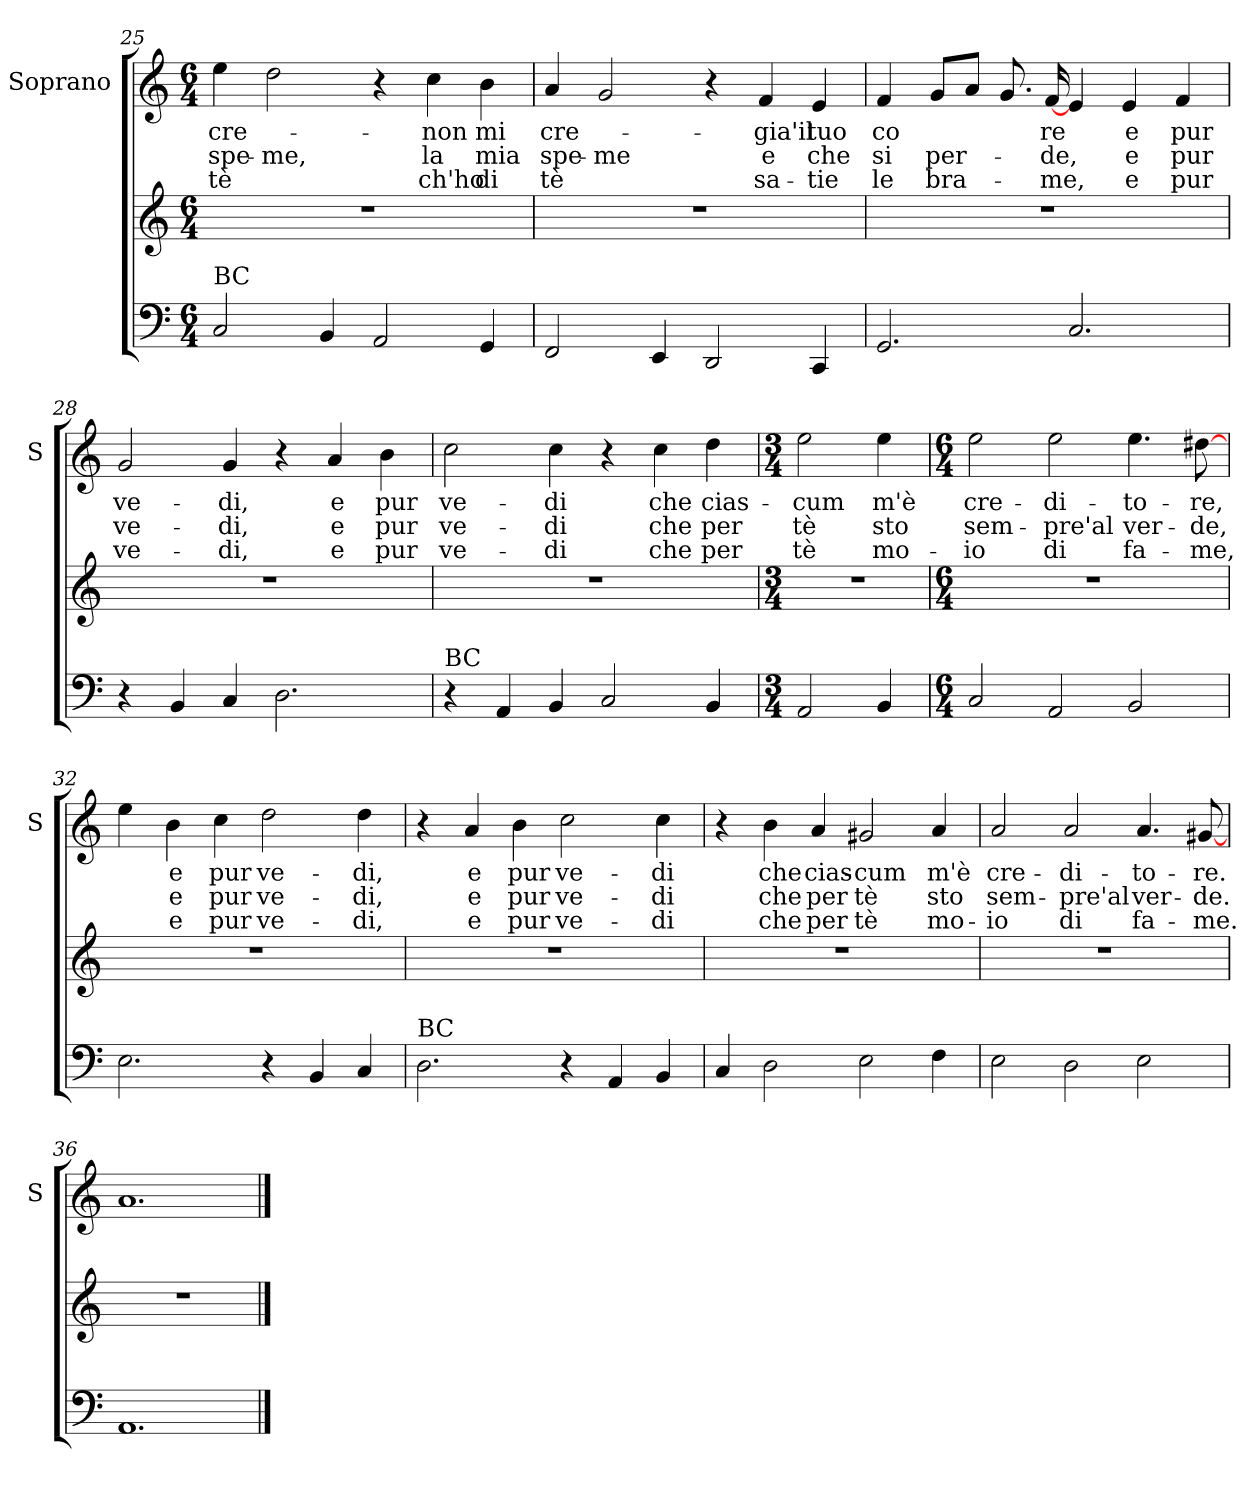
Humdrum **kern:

**kern	**kern	**kern	**text	**text	**text
*part2	*part2	*part1	*part1	*part1	*part1
*staff3	*staff2	*staff1	*staff1	*staff1	*staff1
*	*	*I"Soprano	*	*	*
*	*	*I'S	*	*	*
!!LO:PB:g=z
*clefF4	*clefG2	*clefG2	*	*	*
*k[]	*k[]	*k[]	*	*	*
*C:	*C:	*C:	*	*	*
*M6/4	*M6/4	*M6/4	*	*	*
=25	=25	=25	=25	=25	=25
!LO:TX:a:t=BC	!	!	!	!	!
!	!	!	!LO:LY:b	!LO:LY:b	!LO:LY:b
2C/	1.r	4ee\	cre-	spe-	tè
!	!	!	!	!LO:LY:b	!
.	.	2dd\	.	-me,	.
4BB/	.	.	.	.	.
2AA/	.	4r	.	.	.
!	!	!	!LO:LY:b	!LO:LY:b	!LO:LY:b
.	.	4cc\	non	la	ch'ho
!	!	!	!LO:LY:b	!LO:LY:b	!LO:LY:b
4GG/	.	4b\	mi	mia	di
=26	=26	=26	=26	=26	=26
!	!	!	!LO:LY:b	!LO:LY:b	!LO:LY:b
2FF/	1.r	4a/	cre-	spe-	tè
!	!	!	!	!LO:LY:b	!
.	.	2g/	.	-me	.
4EE/	.	.	.	.	.
2DD/	.	4r	.	.	.
!	!	!	!LO:LY:b	!LO:LY:b	!LO:LY:b
.	.	4f/	gia'il	e	sa-
!	!	!	!LO:LY:b	!LO:LY:b	!LO:LY:b
4CC/	.	4e/	tuo	che	-tie
=27	=27	=27	=27	=27	=27
!	!	!	!LO:LY:b	!LO:LY:b	!LO:LY:b
2.GG/	1.r	4f/	co	si	le
!	!	!	!	!LO:LY:b	!LO:LY:b
.	.	8g/L	.	per-	bra-
.	.	8a/J	.	.	.
.	.	8.g/	.	.	.
!	!	!	!LO:LY:b	!LO:LY:b	!LO:LY:b
.	.	[16f/	re	-de,	-me,
2.C/	.	4e/	.	.	.
!	!	!	!LO:LY:b	!LO:LY:b	!LO:LY:b
.	.	4e/	e	e	e
!	!	!	!LO:LY:b	!LO:LY:b	!LO:LY:b
.	.	4f/	pur	pur	pur
=28	=28	=28	=28	=28	=28
!	!	!	!LO:LY:b	!LO:LY:b	!LO:LY:b
4r	1.r	2g/	ve-	ve-	ve-
4BB/	.	.	.	.	.
!	!	!	!LO:LY:b	!LO:LY:b	!LO:LY:b
4C/	.	4g/	-di,	-di,	-di,
2.D\	.	4r	.	.	.
!	!	!	!LO:LY:b	!LO:LY:b	!LO:LY:b
.	.	4a/	e	e	e
!	!	!	!LO:LY:b	!LO:LY:b	!LO:LY:b
.	.	4b\	pur	pur	pur
!!LO:LB:g=z
=29	=29	=29	=29	=29	=29
!LO:TX:a:t=BC	!	!	!	!	!
!	!	!	!LO:LY:b	!LO:LY:b	!LO:LY:b
4r	1.r	2cc\	ve-	ve-	ve-
4AA/	.	.	.	.	.
!	!	!	!LO:LY:b	!LO:LY:b	!LO:LY:b
4BB/	.	4cc\	-di	-di	-di
2C/	.	4r	.	.	.
!	!	!	!LO:LY:b	!LO:LY:b	!LO:LY:b
.	.	4cc\	che	che	che
!	!	!	!LO:LY:b	!LO:LY:b	!LO:LY:b
4BB/	.	4dd\	cias-	per	per
=30	=30	=30	=30	=30	=30
*M3/4	*M3/4	*M3/4	*	*	*
!	!	!	!LO:LY:b	!LO:LY:b	!LO:LY:b
2AA/	2.r	2ee\	-cum	tè	tè
!	!	!	!LO:LY:b	!LO:LY:b	!LO:LY:b
4BB/	.	4ee\	m'è	sto	mo-
=31	=31	=31	=31	=31	=31
*M6/4	*M6/4	*M6/4	*	*	*
!	!	!	!LO:LY:b	!LO:LY:b	!LO:LY:b
2C/	1.r	2ee\	cre-	sem-	-io
!	!	!	!LO:LY:b	!LO:LY:b	!LO:LY:b
2AA/	.	2ee\	-di-	-pre'al	di
!	!	!	!LO:LY:b	!LO:LY:b	!LO:LY:b
2BB/	.	4.ee\	-to-	ver-	fa-
!	!	!	!LO:LY:b	!LO:LY:b	!LO:LY:b
.	.	[8dd#X\	-re,	-de,	-me,
=32	=32	=32	=32	=32	=32
2.E\	1.r	4ee\	.	.	.
!	!	!	!LO:LY:b	!LO:LY:b	!LO:LY:b
.	.	4b\	e	e	e
!	!	!	!LO:LY:b	!LO:LY:b	!LO:LY:b
.	.	4cc\	pur	pur	pur
!	!	!	!LO:LY:b	!LO:LY:b	!LO:LY:b
4r	.	2dd\	ve-	ve-	ve-
4BB/	.	.	.	.	.
!	!	!	!LO:LY:b	!LO:LY:b	!LO:LY:b
4C/	.	4dd\	-di,	-di,	-di,
!!LO:LB:g=z
=33	=33	=33	=33	=33	=33
!LO:TX:a:t=BC	!	!	!	!	!
2.D\	1.r	4r	.	.	.
!	!	!	!LO:LY:b	!LO:LY:b	!LO:LY:b
.	.	4a/	e	e	e
!	!	!	!LO:LY:b	!LO:LY:b	!LO:LY:b
.	.	4b\	pur	pur	pur
!	!	!	!LO:LY:b	!LO:LY:b	!LO:LY:b
4r	.	2cc\	ve-	ve-	ve-
4AA/	.	.	.	.	.
!	!	!	!LO:LY:b	!LO:LY:b	!LO:LY:b
4BB/	.	4cc\	-di	-di	-di
=34	=34	=34	=34	=34	=34
4C/	1.r	4r	.	.	.
!	!	!	!LO:LY:b	!LO:LY:b	!LO:LY:b
2D\	.	4b\	che	che	che
!	!	!	!LO:LY:b	!LO:LY:b	!LO:LY:b
.	.	4a/	cias-	per	per
!	!	!	!LO:LY:b	!LO:LY:b	!LO:LY:b
2E\	.	2g#X/	-cum	tè	tè
!	!	!	!LO:LY:b	!LO:LY:b	!LO:LY:b
4F\	.	4a/	m'è	sto	mo-
=35	=35	=35	=35	=35	=35
!	!	!	!LO:LY:b	!LO:LY:b	!LO:LY:b
2E\	1.r	2a/	cre-	sem-	-io
!	!	!	!LO:LY:b	!LO:LY:b	!LO:LY:b
2D\	.	2a/	-di-	-pre'al	di
!	!	!	!LO:LY:b	!LO:LY:b	!LO:LY:b
2E\	.	4.a/	-to-	ver-	fa-
!	!	!	!LO:LY:b	!LO:LY:b	!LO:LY:b
.	.	[8g#X/	-re.	-de.	-me.
=36	=36	=36	=36	=36	=36
1.AA	1.r	1.a	.	.	.
==	==	==	==	==	==
*-	*-	*-	*-	*-	*-
